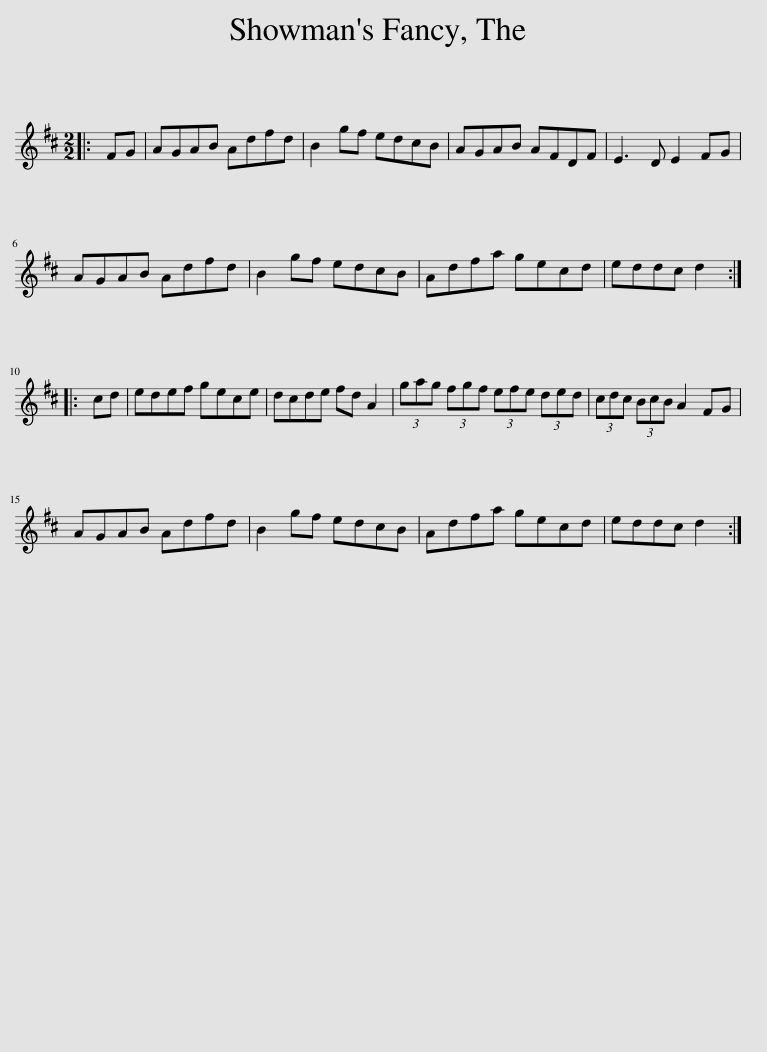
X:1
L:1/8
M:2/2
I:linebreak $
K:D
V:1 treble
V:1
|: FG | AGAB Adfd | B2 gf edcB | AGAB AFDF | E3 D E2 FG |$ %5
 AGAB Adfd | B2 gf edcB | Adfa gecd | eddc d2 ::$ cd | %10
 edef gece | dcde fd A2 | (3gag (3fgf (3efe (3ded | (3cdc (3BcB A2 FG |$ AGAB Adfd | %15
 B2 gf edcB | Adfa gecd | eddc d2 :| %18
